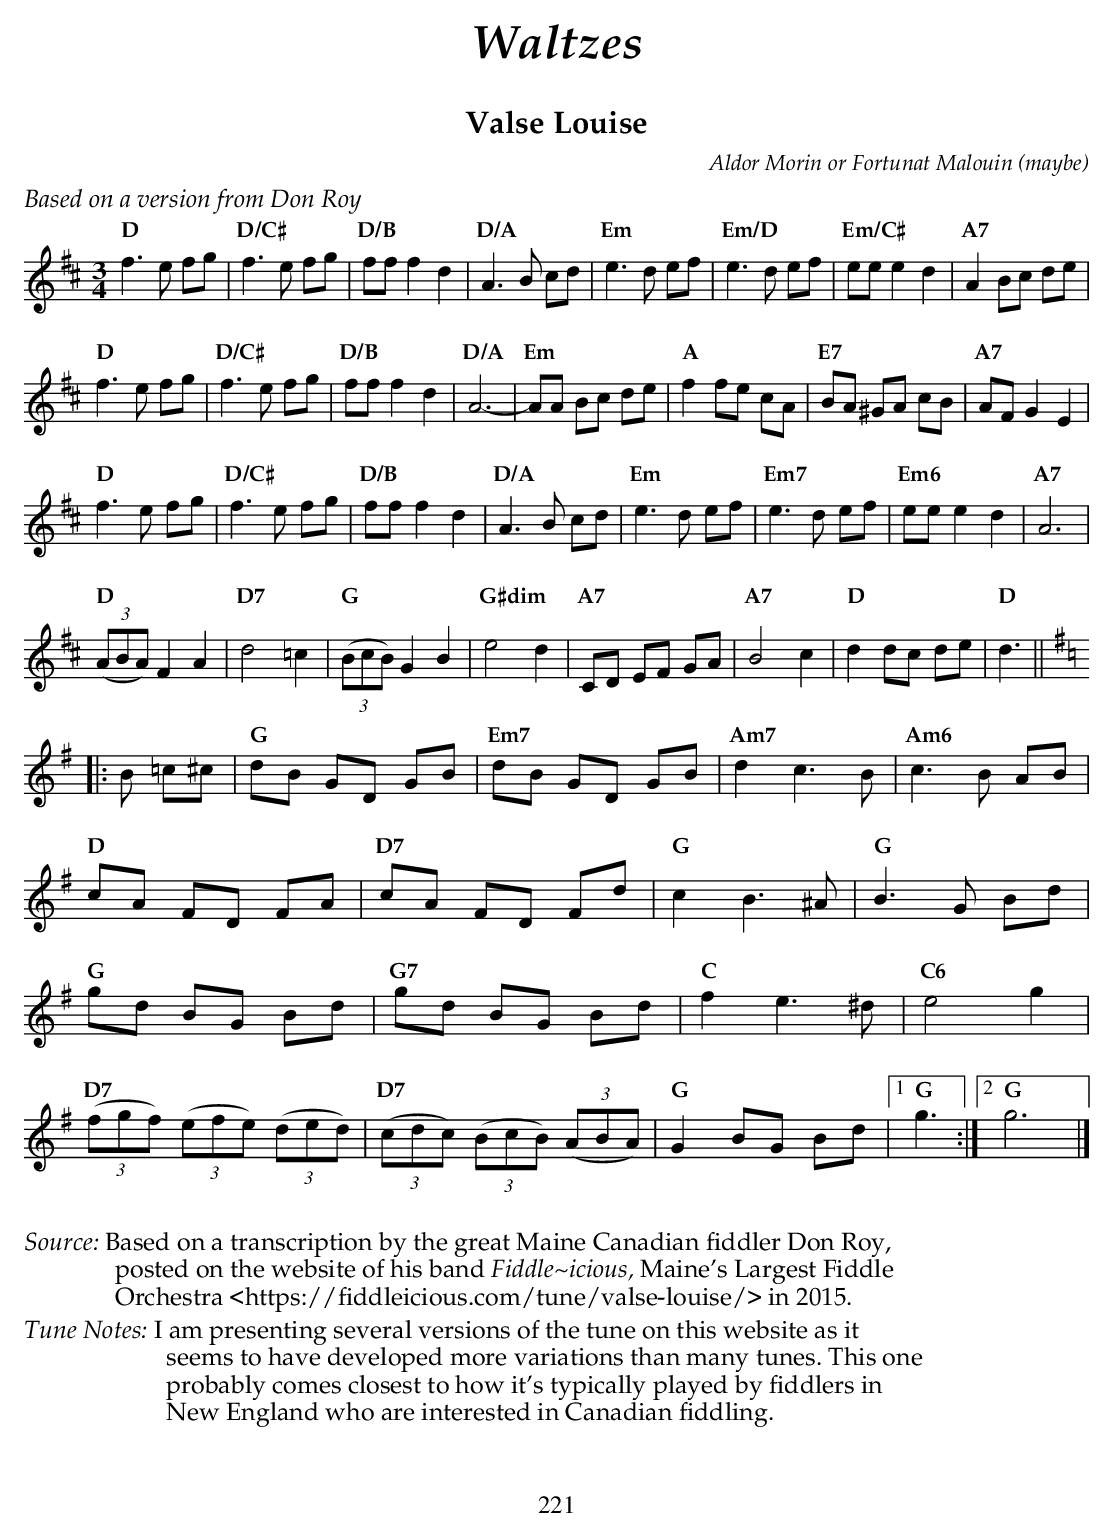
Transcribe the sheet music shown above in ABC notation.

X:1
T:Valse Louise
C:Aldor Morin or Fortunat Malouin (maybe)
M:3/4
L:1/8
K:D
%%text $2Based on a version from Don Roy$0
"D" f3 e fg       | "D/C#" f3 e fg | "D/B" ff f2 d2    | "D/A" A3 B cd |\
"Em" e3 d ef      | "Em/D" e3 d ef | "Em/C#" ee e2 d2  | "A7" A2 Bc de |
"D" f3 e fg       | "D/C#" f3 e fg | "D/B" ff f2 d2    | "D/A" A6- |\
"Em" AA Bc de     | "A" f2 fe cA   | "E7" BA ^GA cB    | "A7" AF G2 E2 |
"D" f3 e fg       | "D/C#" f3 e fg | "D/B" ff f2 d2    | "D/A" A3 B cd |\
"Em" e3 d ef      | "Em7" e3 d ef  | "Em6" ee e2 d2    | "A7" A6 |
"D" ((3ABA) F2 A2 | "D7" d4 =c2    | "G" ((3BcB) G2 B2 | "G#dim" e4 d2 |\
"A7" CD EF GA     | "A7" B4 c2     | "D" d2 dc de      | "D" d3 ||
[K:G] |: B =c^c   |\
"G" dB GD GB      | "Em7" dB GD GB |"Am7" d2 c3 B      | "Am6" c3 B AB |
"D" cA FD FA      | "D7" cA FD Fd  | "G" c2 B3 ^A      | "G" B3 G Bd |
"G" gd BG Bd      | "G7" gd BG Bd  | "C" f2 e3 ^d      | "C6" e4 g2 |
"D7" ((3fgf) ((3efe) ((3ded) | "D7" ((3cdc) ((3BcB) ((3ABA) |"G" G2 BG Bd \
|1 "G" g3        :|2 "G" g6  |]
